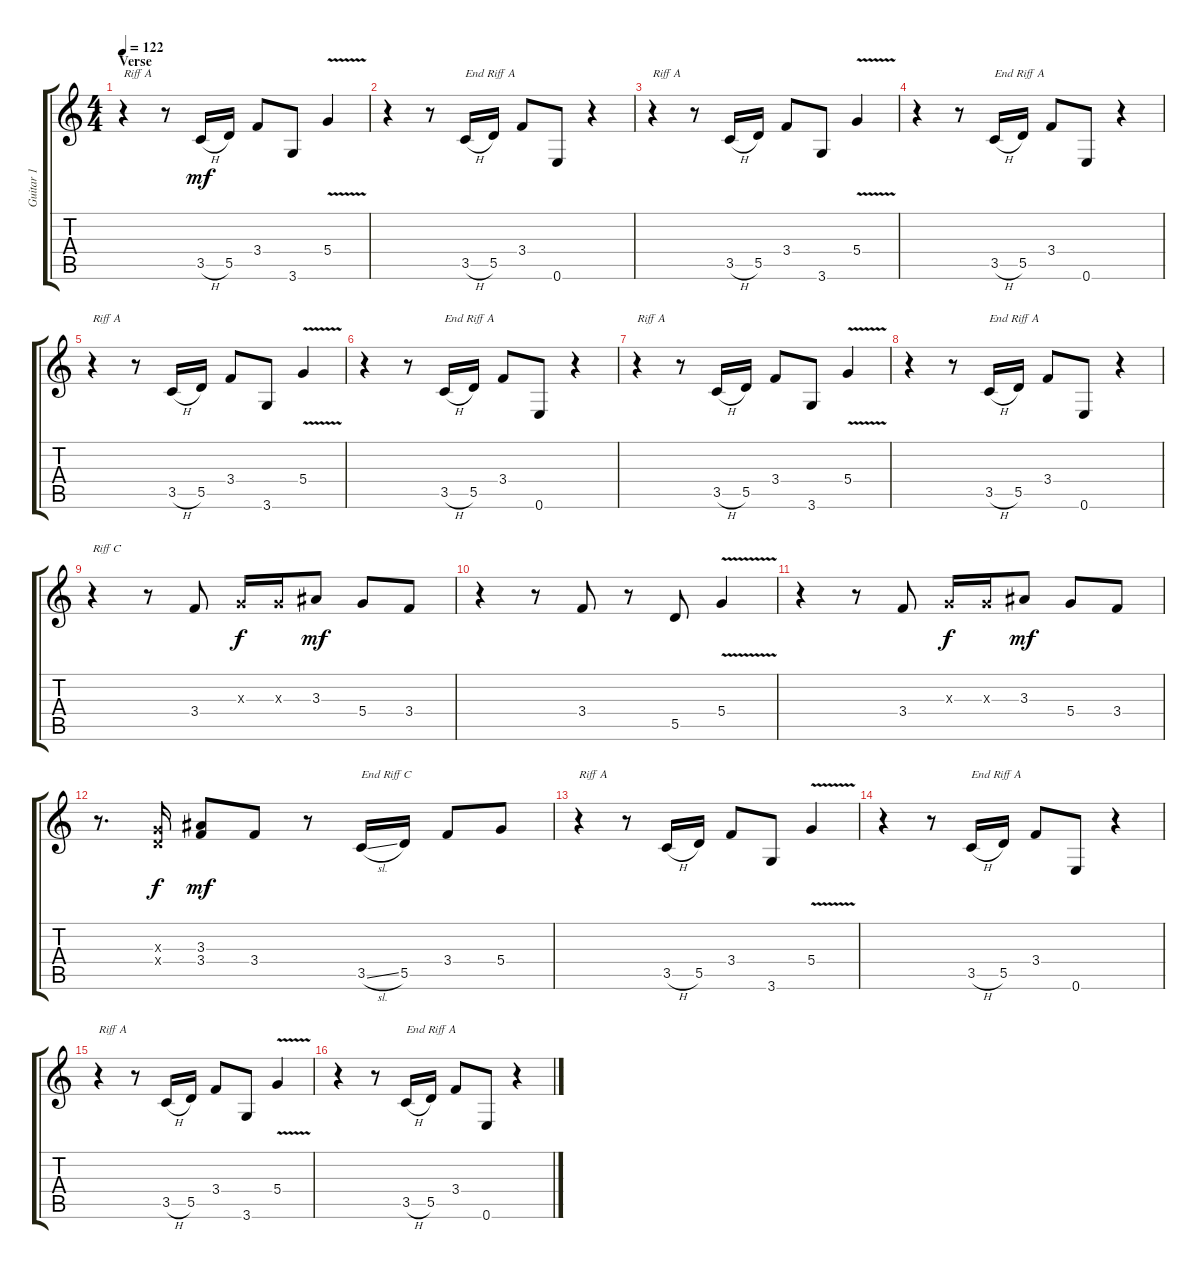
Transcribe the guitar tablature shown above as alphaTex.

\track ("Guitar 1" "Guitar 1") {instrument electricguitarclean}
\staff {score tabs}
\tuning (E4 B3 G3 D3 A2 E2) {hide}
\ts (4 4)
\section ("" "Verse")
\tempo 122
\clef g2
\ks c
r.4{txt "Riff A" dy mf} r.8 3.5{h}.16 5.5.16 3.4.8 3.6.8 5.4{v}.4 |
r.4 r.8 3.5{h}.16{txt "End Riff A"} 5.5.16 3.4.8 0.6.8 r.4 |
r.4{txt "Riff A"} r.8 3.5{h}.16 5.5.16 3.4.8 3.6.8 5.4{v}.4 |
r.4 r.8 3.5{h}.16{txt "End Riff A"} 5.5.16 3.4.8 0.6.8 r.4 |
r.4{txt "Riff A"} r.8 3.5{h}.16 5.5.16 3.4.8 3.6.8 5.4{v}.4 |
r.4 r.8 3.5{h}.16{txt "End Riff A"} 5.5.16 3.4.8 0.6.8 r.4 |
r.4{txt "Riff A"} r.8 3.5{h}.16 5.5.16 3.4.8 3.6.8 5.4{v}.4 |
r.4 r.8 3.5{h}.16{txt "End Riff A"} 5.5.16 3.4.8 0.6.8 r.4 |
r.4{txt "Riff C"} r.8 3.4.8 0.3{x}.16{dy f} 0.3{x}.16 3.3.8{dy mf} 5.4.8 3.4.8 |
r.4 r.8 3.4.8 r.8 5.5.8 5.4{v}.4 |
r.4 r.8 3.4.8 0.3{x}.16{dy f} 0.3{x}.16 3.3.8{dy mf} 5.4.8 3.4.8 |
r.8{d} (0.3{x} 0.4{x}).16{dy f} (3.3 3.4).8{dy mf} 3.4.8 r.8 3.5{sl}.16{txt "End Riff C"} 5.5.16 3.4.8 5.4.8 |
r.4{txt "Riff A"} r.8 3.5{h}.16 5.5.16 3.4.8 3.6.8 5.4{v}.4 |
r.4 r.8 3.5{h}.16{txt "End Riff A"} 5.5.16 3.4.8 0.6.8 r.4 |
r.4{txt "Riff A"} r.8 3.5{h}.16 5.5.16 3.4.8 3.6.8 5.4{v}.4 |
r.4 r.8 3.5{h}.16{txt "End Riff A"} 5.5.16 3.4.8 0.6.8 r.4
